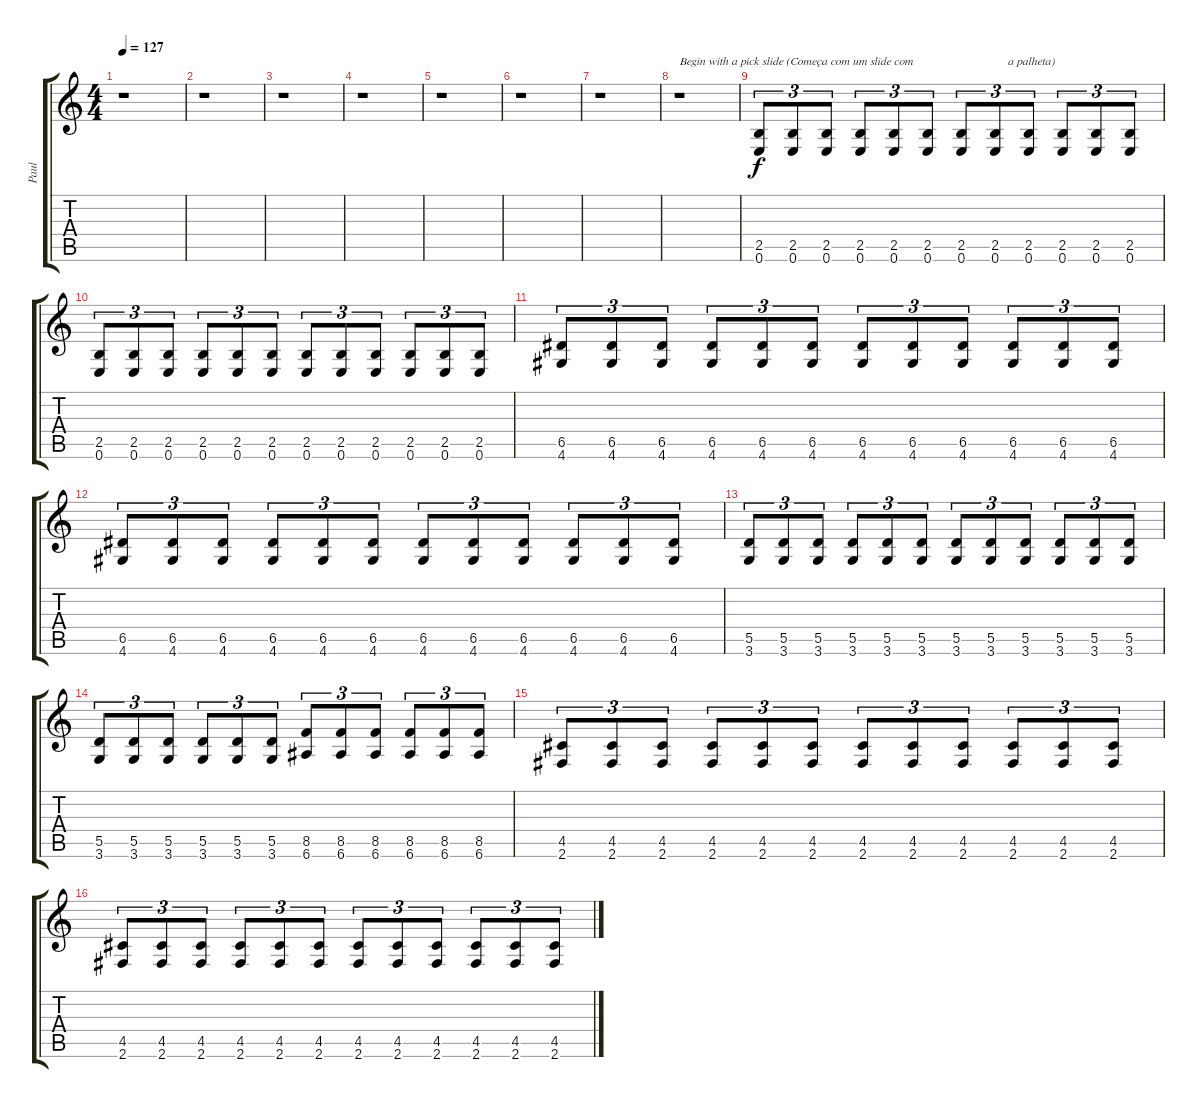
\track ("Paul" "Paul") {instrument overdrivenguitar}
\staff {score tabs}
\tuning (E4 B3 G3 D3 A2 E2) {hide}
\ts (4 4)
\tempo 127
\clef g2
\ks c
r.1{dy f instrument overdrivenguitar} |
r.1 |
r.1 |
r.1 |
r.1 |
r.1 |
r.1 |
r.1{txt "Begin with a pick slide (Começa com um slide com"} |
(2.5 0.6).8{tu (3 2)} (2.5 0.6).8{tu (3 2)} (2.5 0.6).8{tu (3 2)} (2.5 0.6).8{tu (3 2)} (2.5 0.6).8{tu (3 2) txt "                                      a palheta)"} (2.5 0.6).8{tu (3 2)} (2.5 0.6).8{tu (3 2)} (2.5 0.6).8{tu (3 2)} (2.5 0.6).8{tu (3 2)} (2.5 0.6).8{tu (3 2)} (2.5 0.6).8{tu (3 2)} (2.5 0.6).8{tu (3 2)} |
(2.5 0.6).8{tu (3 2)} (2.5 0.6).8{tu (3 2)} (2.5 0.6).8{tu (3 2)} (2.5 0.6).8{tu (3 2)} (2.5 0.6).8{tu (3 2)} (2.5 0.6).8{tu (3 2)} (2.5 0.6).8{tu (3 2)} (2.5 0.6).8{tu (3 2)} (2.5 0.6).8{tu (3 2)} (2.5 0.6).8{tu (3 2)} (2.5 0.6).8{tu (3 2)} (2.5 0.6).8{tu (3 2)} |
(6.5 4.6).8{tu (3 2)} (6.5 4.6).8{tu (3 2)} (6.5 4.6).8{tu (3 2)} (6.5 4.6).8{tu (3 2)} (6.5 4.6).8{tu (3 2)} (6.5 4.6).8{tu (3 2)} (6.5 4.6).8{tu (3 2)} (6.5 4.6).8{tu (3 2)} (6.5 4.6).8{tu (3 2)} (6.5 4.6).8{tu (3 2)} (6.5 4.6).8{tu (3 2)} (6.5 4.6).8{tu (3 2)} |
(6.5 4.6).8{tu (3 2)} (6.5 4.6).8{tu (3 2)} (6.5 4.6).8{tu (3 2)} (6.5 4.6).8{tu (3 2)} (6.5 4.6).8{tu (3 2)} (6.5 4.6).8{tu (3 2)} (6.5 4.6).8{tu (3 2)} (6.5 4.6).8{tu (3 2)} (6.5 4.6).8{tu (3 2)} (6.5 4.6).8{tu (3 2)} (6.5 4.6).8{tu (3 2)} (6.5 4.6).8{tu (3 2)} |
(5.5 3.6).8{tu (3 2)} (5.5 3.6).8{tu (3 2)} (5.5 3.6).8{tu (3 2)} (5.5 3.6).8{tu (3 2)} (5.5 3.6).8{tu (3 2)} (5.5 3.6).8{tu (3 2)} (5.5 3.6).8{tu (3 2)} (5.5 3.6).8{tu (3 2)} (5.5 3.6).8{tu (3 2)} (5.5 3.6).8{tu (3 2)} (5.5 3.6).8{tu (3 2)} (5.5 3.6).8{tu (3 2)} |
(5.5 3.6).8{tu (3 2)} (5.5 3.6).8{tu (3 2)} (5.5 3.6).8{tu (3 2)} (5.5 3.6).8{tu (3 2)} (5.5 3.6).8{tu (3 2)} (5.5 3.6).8{tu (3 2)} (8.5 6.6).8{tu (3 2)} (8.5 6.6).8{tu (3 2)} (8.5 6.6).8{tu (3 2)} (8.5 6.6).8{tu (3 2)} (8.5 6.6).8{tu (3 2)} (8.5 6.6).8{tu (3 2)} |
(4.5 2.6).8{tu (3 2)} (4.5 2.6).8{tu (3 2)} (4.5 2.6).8{tu (3 2)} (4.5 2.6).8{tu (3 2)} (4.5 2.6).8{tu (3 2)} (4.5 2.6).8{tu (3 2)} (4.5 2.6).8{tu (3 2)} (4.5 2.6).8{tu (3 2)} (4.5 2.6).8{tu (3 2)} (4.5 2.6).8{tu (3 2)} (4.5 2.6).8{tu (3 2)} (4.5 2.6).8{tu (3 2)} |
(4.5 2.6).8{tu (3 2)} (4.5 2.6).8{tu (3 2)} (4.5 2.6).8{tu (3 2)} (4.5 2.6).8{tu (3 2)} (4.5 2.6).8{tu (3 2)} (4.5 2.6).8{tu (3 2)} (4.5 2.6).8{tu (3 2)} (4.5 2.6).8{tu (3 2)} (4.5 2.6).8{tu (3 2)} (4.5 2.6).8{tu (3 2)} (4.5 2.6).8{tu (3 2)} (4.5 2.6).8{tu (3 2)}
